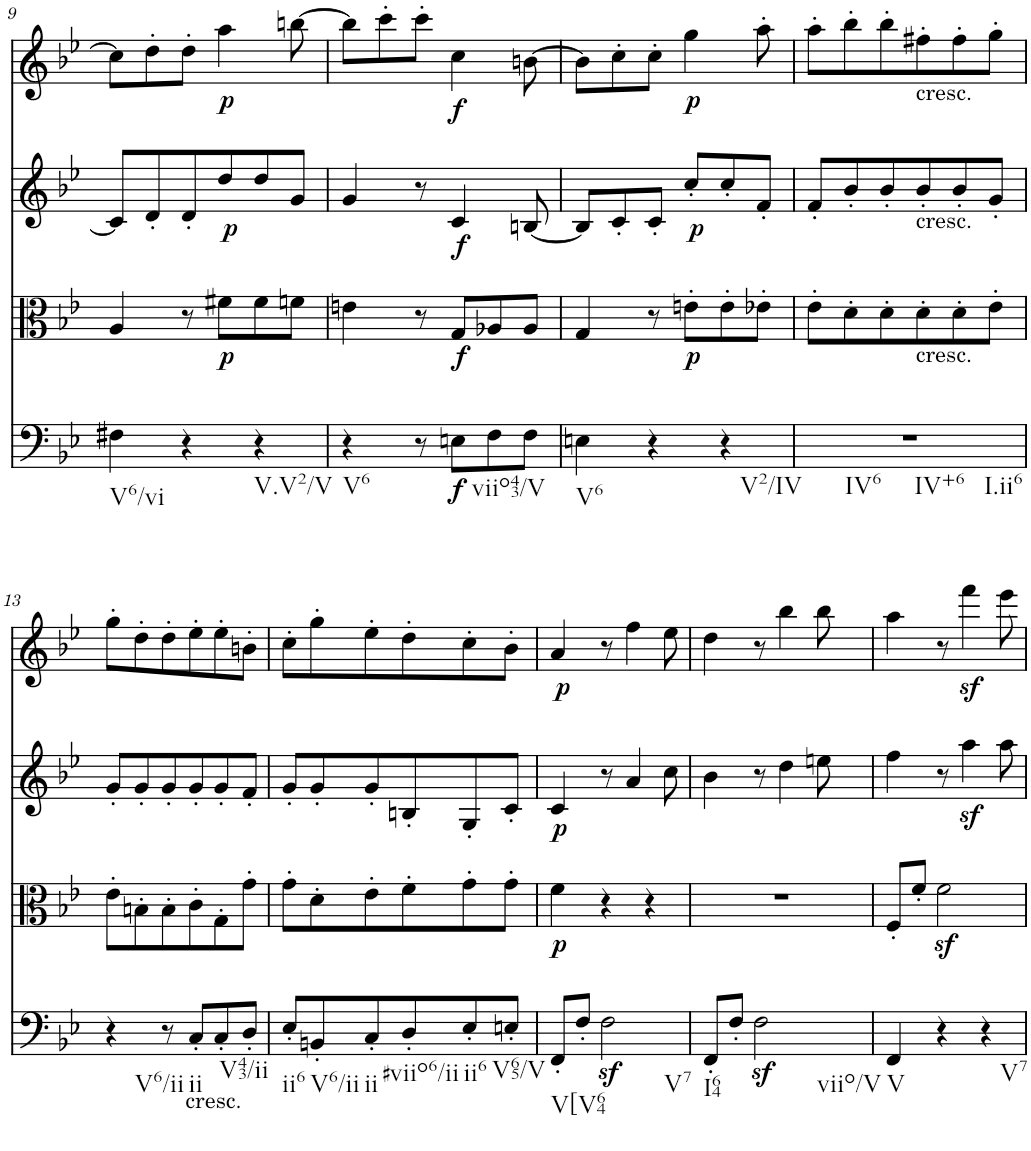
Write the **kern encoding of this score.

**kern	**dynam	**kern	**dynam	**kern	**dynam	**kern	**dynam
*part4	*part4	*part3	*part3	*part2	*part2	*part1	*part1
*staff4	*staff4	*staff3	*staff3	*staff2	*staff2	*staff1	*staff1
*I"Violoncello	*	*I"Viola	*	*I"Violin II	*	*I"Violin I	*
!!LO:PB:g=z
*clefF4	*	*clefC3	*	*clefG2	*	*clefG2	*
*k[b-e-]	*	*k[b-e-]	*	*k[b-e-]	*	*k[b-e-]	*
*B-:	*	*B-:	*	*B-:	*	*B-:	*
*M3/4	*	*M3/4	*	*M3/4	*	*M3/4	*
=9	=9	=9	=9	=9	=9	=9	=9
!LO:TX:b:t=V6/vi	!	!	!	!	!	!	!
4F#X\	.	4A/	.	8c#/L]	.	8cc#\L]	.
.	.	.	.	8d'/	.	8dd'\	.
4r	.	8r	.	8d'/	.	8dd'\J	.
!	!	!	!LO:DY:b	!	!LO:DY:b	!	!LO:DY:b
.	.	8f#X\L	p	8dd/	p	4aa\	p
!LO:TX:b:t=V.V2/V	!	!	!	!	!	!	!
4r	.	8f#\	.	8dd/	.	.	.
.	.	8fn\J	.	8g/J	.	[8bbn\	.
=10	=10	=10	=10	=10	=10	=10	=10
!LO:TX:b:t=V6	!	!	!	!	!	!	!
4r	.	4en\	.	4g/	.	8bb\L]	.
.	.	.	.	.	.	8ccc'\	.
8r	.	8r	.	8r	.	8ccc'\J	.
!	!LO:DY:b	!	!LO:DY:b	!	!LO:DY:b	!	!LO:DY:b
8En\L	f	8G/L	f	4c/	f	4cc\	f
8F\	.	8A-X/	.	.	.	.	.
!LO:TX:b:t=viio43/V	!	!	!	!	!	!	!
8F\J	.	8A-/J	.	[8Bn/	.	[8bn\	.
=11	=11	=11	=11	=11	=11	=11	=11
!LO:TX:b:t=V6	!	!	!	!	!	!	!
4En\	.	4G/	.	8B/L]	.	8b\L]	.
.	.	.	.	8c'/	.	8cc'\	.
4r	.	8r	.	8c'/J	.	8cc'\J	.
!	!	!	!LO:DY:b	!	!LO:DY:b	!	!LO:DY:b
.	.	8en'\L	p	8cc'/L	p	4gg\	p
!LO:TX:b:t=V2/IV	!	!	!	!	!	!	!
4r	.	8e'\	.	8cc'/	.	.	.
.	.	8e-X'\J	.	8f'/J	.	8aa'\	.
=12	=12	=12	=12	=12	=12	=12	=12
!LO:TX:b:t=IV6	!	!	!	!	!	!	!
!LO:TX:b:t=IV+6	!	!	!	!	!	!	!
!LO:TX:b:t=I.ii6	!	!	!	!	!	!	!
2.r	.	8e-'\L	.	8f'/L	.	8aa'\L	.
.	.	8d'\	.	8b-'/	.	8bb-'\	.
.	.	8d'\	.	8b-'/	.	8bb-'\	.
!	!	!	!	!	!	!LO:TX:b:t=cresc.	!
!	!	!	!	!LO:TX:b:t=cresc.	!	!	!
!	!	!LO:TX:b:t=cresc.	!	!	!	!	!
.	.	8d'\	.	8b-'/	.	8ff#X'\	.
.	.	8d'\	.	8b-'/	.	8ff#'\	.
.	.	8e-'\J	.	8g'/J	.	8gg'\J	.
!!LO:LB:g=z
=13	=13	=13	=13	=13	=13	=13	=13
!LO:TX:b:t=V6/ii	!	!	!	!	!	!	!
4r	.	8e-'\L	.	8g'/L	.	8gg'\L	.
.	.	8Bn'\	.	8g'/	.	8dd'\	.
8r	.	8B'\	.	8g'/	.	8dd'\	.
!LO:TX:b:t=cresc.	!	!	!	!	!	!	!
!LO:TX:b:t=ii	!	!	!	!	!	!	!
8C'/L	.	8c'\	.	8g'/	.	8ee-'\	.
8C'/	.	8G'\	.	8g'/	.	8ee-'\	.
!LO:TX:b:t=V43/ii	!	!	!	!	!	!	!
8D'/J	.	8g'\J	.	8f'/J	.	8bn'\J	.
=14	=14	=14	=14	=14	=14	=14	=14
!LO:TX:b:t=ii6	!	!	!	!	!	!	!
8E-'/L	.	8g'\L	.	8g'/L	.	8cc'\L	.
!LO:TX:b:t=V6/ii	!	!	!	!	!	!	!
8BBn'/	.	8d'\	.	8g'/	.	8gg'\	.
!LO:TX:b:t=ii	!	!	!	!	!	!	!
8C'/	.	8e-'\	.	8g'/	.	8ee-'\	.
!LO:TX:b:t=#viio6/ii	!	!	!	!	!	!	!
8D'/	.	8f'\	.	8Bn'/	.	8dd'\	.
!LO:TX:b:t=ii6	!	!	!	!	!	!	!
8E-'/	.	8g'\	.	8G'/	.	8cc'\	.
!LO:TX:b:t=V65/V	!	!	!	!	!	!	!
8En'/J	.	8g'\J	.	8c'/J	.	8b-'\J	.
=15	=15	=15	=15	=15	=15	=15	=15
!LO:TX:b:t=V[V64	!	!	!	!	!	!	!
!	!	!	!LO:DY:b	!	!LO:DY:b	!	!LO:DY:b
8FF'/L	.	4f\	p	4c/	p	4a/	p
8F'/J	.	.	.	.	.	.	.
!LO:TX:b:t=V7	!	!	!	!	!	!	!
2Fz<\	.	4r	.	8r	.	8r	.
.	.	.	.	4a/	.	4ff\	.
.	.	4r	.	.	.	.	.
.	.	.	.	8cc\	.	8ee-\	.
=16	=16	=16	=16	=16	=16	=16	=16
!LO:TX:b:t=I64	!	!	!	!	!	!	!
8FF'/L	.	2.r	.	4b-\	.	4dd\	.
8F'/J	.	.	.	.	.	.	.
!LO:TX:b:t=viio/V	!	!	!	!	!	!	!
2Fz<\	.	.	.	8r	.	8r	.
.	.	.	.	4dd\	.	4bb-\	.
.	.	.	.	8een\	.	8bb-\	.
=17	=17	=17	=17	=17	=17	=17	=17
!LO:TX:b:t=V	!	!	!	!	!	!	!
4FF/	.	8F'/L	.	4ff\	.	4aa\	.
.	.	8f'/J	.	.	.	.	.
4r	.	2fz<\	.	8r	.	8r	.
.	.	.	.	4aaz<\	.	4fffz<\	.
!LO:TX:b:t=V7	!	!	!	!	!	!	!
4r	.	.	.	.	.	.	.
.	.	.	.	8aa\	.	8eee-\	.
=	=	=	=	=	=	=	=
*-	*-	*-	*-	*-	*-	*-	*-
